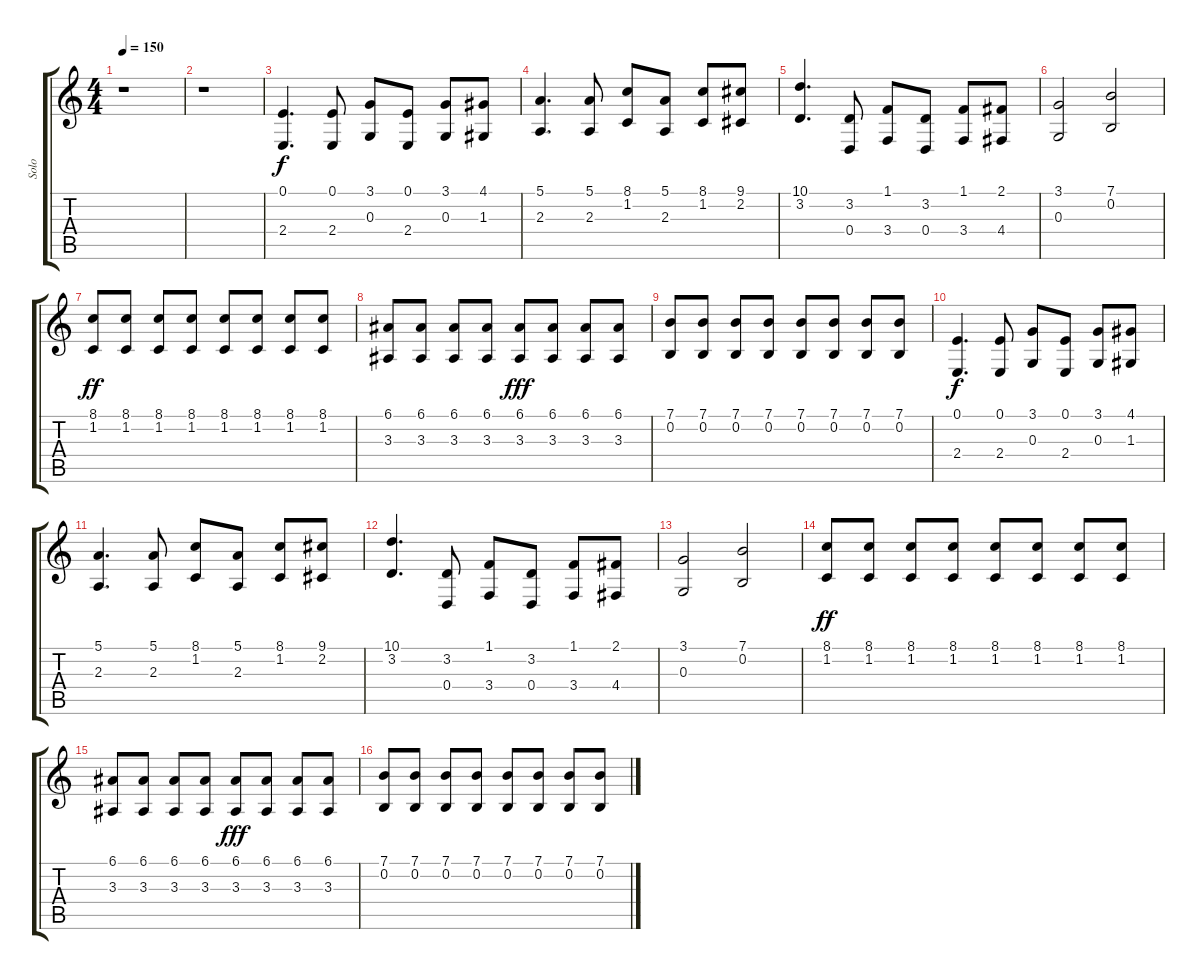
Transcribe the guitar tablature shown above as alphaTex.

\track ("Solo" "Solo") {instrument brasssection}
\staff {score tabs}
\tuning (E4 B3 G3 D3 A2 E2) {hide}
\ts (4 4)
\tempo 150
\clef g2
\ks c
r.1{dy f} |
r.1 |
(0.1 2.4).4{d} (0.1 2.4).8 (3.1 0.3).8 (0.1 2.4).8 (3.1 0.3).8 (4.1 1.3).8 |
(5.1 2.3).4{d} (5.1 2.3).8 (8.1 1.2).8 (5.1 2.3).8 (8.1 1.2).8 (9.1 2.2).8 |
(10.1 3.2).4{d} (3.2 0.4).8 (1.1 3.4).8 (3.2 0.4).8 (1.1 3.4).8 (2.1 4.4).8 |
(3.1 0.3).2 (7.1 0.2).2 |
(8.1 1.2).8{dy ff} (8.1 1.2).8 (8.1 1.2).8 (8.1 1.2).8 (8.1 1.2).8 (8.1 1.2).8 (8.1 1.2).8 (8.1 1.2).8 |
(6.1 3.3).8 (6.1 3.3).8 (6.1 3.3).8 (6.1 3.3).8 (6.1 3.3).8{dy fff} (6.1 3.3).8 (6.1 3.3).8 (6.1 3.3).8 |
(7.1 0.2).8 (7.1 0.2).8 (7.1 0.2).8 (7.1 0.2).8 (7.1 0.2).8 (7.1 0.2).8 (7.1 0.2).8 (7.1 0.2).8 |
(0.1 2.4).4{d dy f} (0.1 2.4).8 (3.1 0.3).8 (0.1 2.4).8 (3.1 0.3).8 (4.1 1.3).8 |
(5.1 2.3).4{d} (5.1 2.3).8 (8.1 1.2).8 (5.1 2.3).8 (8.1 1.2).8 (9.1 2.2).8 |
(10.1 3.2).4{d} (3.2 0.4).8 (1.1 3.4).8 (3.2 0.4).8 (1.1 3.4).8 (2.1 4.4).8 |
(3.1 0.3).2 (7.1 0.2).2 |
(8.1 1.2).8{dy ff} (8.1 1.2).8 (8.1 1.2).8 (8.1 1.2).8 (8.1 1.2).8 (8.1 1.2).8 (8.1 1.2).8 (8.1 1.2).8 |
(6.1 3.3).8 (6.1 3.3).8 (6.1 3.3).8 (6.1 3.3).8 (6.1 3.3).8{dy fff} (6.1 3.3).8 (6.1 3.3).8 (6.1 3.3).8 |
(7.1 0.2).8 (7.1 0.2).8 (7.1 0.2).8 (7.1 0.2).8 (7.1 0.2).8 (7.1 0.2).8 (7.1 0.2).8 (7.1 0.2).8
